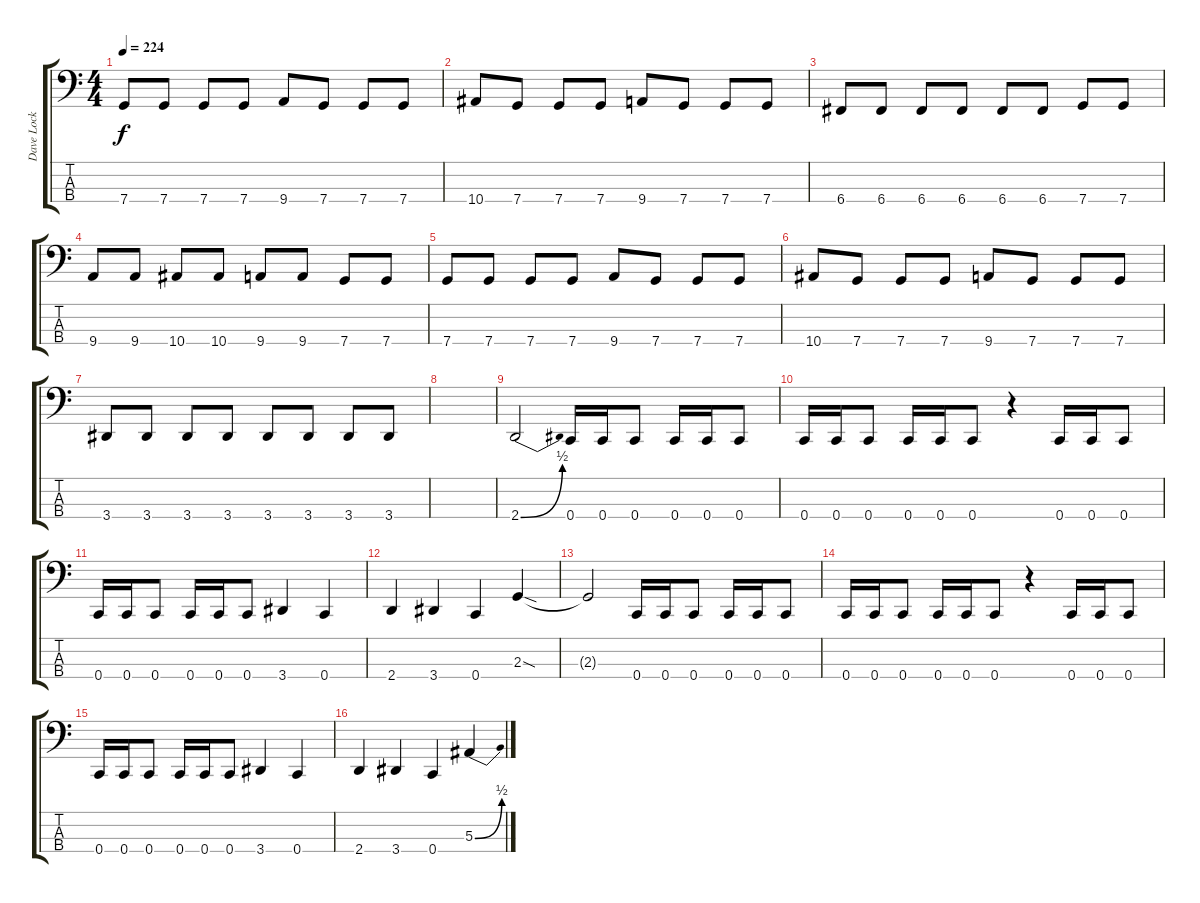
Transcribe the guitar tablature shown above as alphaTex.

\track ("Dave Lock (Bass)" "Dave Lock ") {instrument electricbasspick}
\staff {score tabs}
\tuning (Eb2 Bb1 F1 C1) {hide}
\ts (4 4)
\tempo 224
\clef f4
\ks c
7.4.8{dy f} 7.4.8 7.4.8 7.4.8 9.4.8 7.4.8 7.4.8 7.4.8 |
10.4.8 7.4.8 7.4.8 7.4.8 9.4.8 7.4.8 7.4.8 7.4.8 |
6.4.8 6.4.8 6.4.8 6.4.8 6.4.8 6.4.8 7.4.8 7.4.8 |
9.4.8 9.4.8 10.4.8 10.4.8 9.4.8 9.4.8 7.4.8 7.4.8 |
7.4.8 7.4.8 7.4.8 7.4.8 9.4.8 7.4.8 7.4.8 7.4.8 |
10.4.8 7.4.8 7.4.8 7.4.8 9.4.8 7.4.8 7.4.8 7.4.8 |
3.4.8 3.4.8 3.4.8 3.4.8 3.4.8 3.4.8 3.4.8 3.4.8 |
|
2.4{be (bend 0 0 60 2)}.2 0.4.16 0.4.16 0.4.8 0.4.16 0.4.16 0.4.8 |
0.4.16 0.4.16 0.4.8 0.4.16 0.4.16 0.4.8 r.4 0.4.16 0.4.16 0.4.8 |
0.4.16 0.4.16 0.4.8 0.4.16 0.4.16 0.4.8 3.4.4 0.4.4 |
2.4.4 3.4.4 0.4.4 2.3{sod}.4 |
2.3{t}.2 0.4.16 0.4.16 0.4.8 0.4.16 0.4.16 0.4.8 |
0.4.16 0.4.16 0.4.8 0.4.16 0.4.16 0.4.8 r.4 0.4.16 0.4.16 0.4.8 |
0.4.16 0.4.16 0.4.8 0.4.16 0.4.16 0.4.8 3.4.4 0.4.4 |
2.4.4 3.4.4 0.4.4 5.3{be (bend 0 0 60 2)}.4
